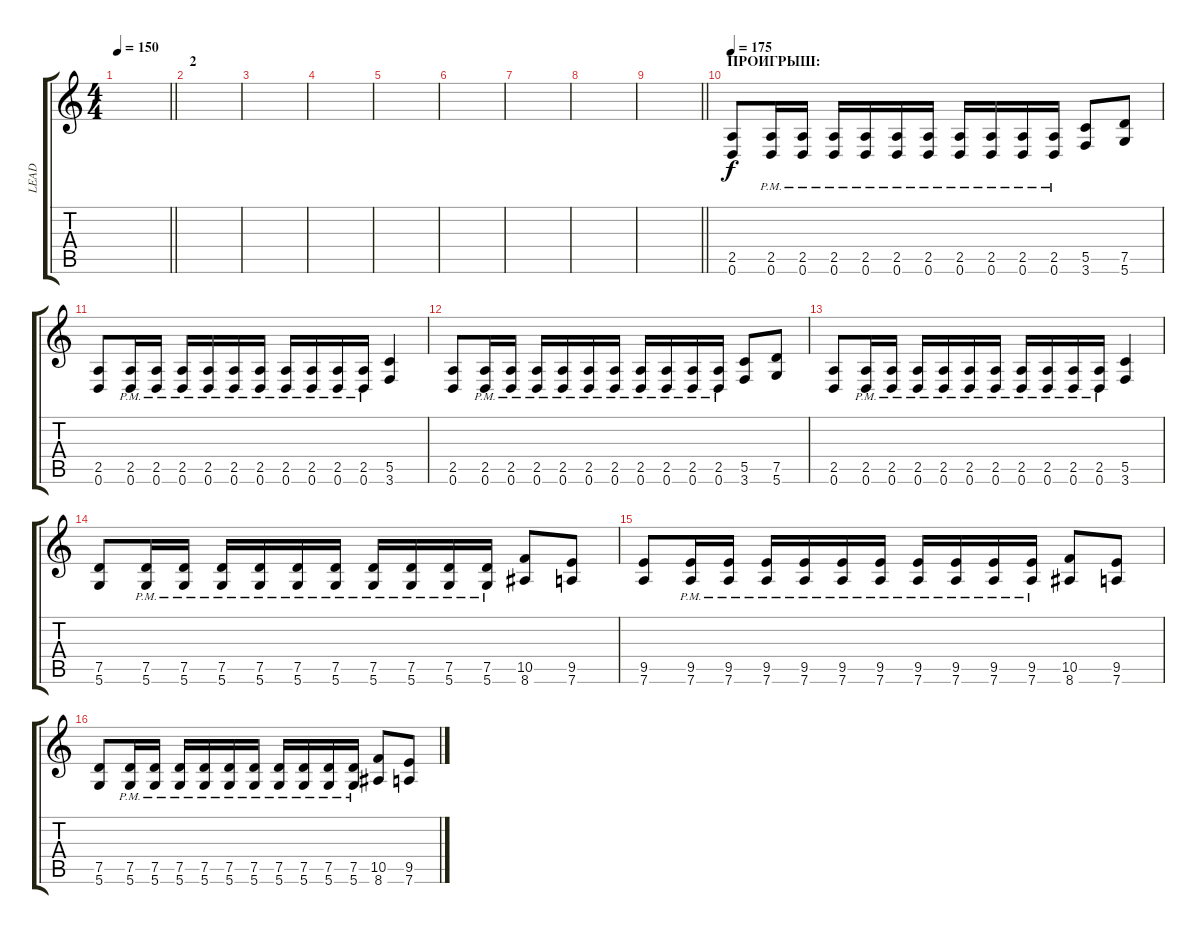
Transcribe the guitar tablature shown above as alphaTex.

\track ("LEAD" "LEAD") {instrument distortionguitar}
\staff {score tabs}
\tuning (D4 A3 F3 C3 G2 D2) {hide}
\ts (4 4)
\tempo 150
\clef g2
\barLineRight lightlight
\ks c
|
\section ("" "2")
|
|
|
|
|
|
|
\barLineRight lightlight
|
\section ("" "ПРОИГРЫШ:")
\tempo 175
(2.5 0.6).8 (2.5{pm} 0.6{pm}).16 (2.5{pm} 0.6{pm}).16 (2.5{pm} 0.6{pm}).16 (2.5{pm} 0.6{pm}).16 (2.5{pm} 0.6{pm}).16 (2.5{pm} 0.6{pm}).16 (2.5{pm} 0.6{pm}).16 (2.5{pm} 0.6{pm}).16 (2.5{pm} 0.6{pm}).16 (2.5{pm} 0.6{pm}).16 (5.5 3.6).8 (7.5 5.6).8 |
(2.5 0.6).8 (2.5{pm} 0.6{pm}).16 (2.5{pm} 0.6{pm}).16 (2.5{pm} 0.6{pm}).16 (2.5{pm} 0.6{pm}).16 (2.5{pm} 0.6{pm}).16 (2.5{pm} 0.6{pm}).16 (2.5{pm} 0.6{pm}).16 (2.5{pm} 0.6{pm}).16 (2.5{pm} 0.6{pm}).16 (2.5{pm} 0.6{pm}).16 (5.5 3.6).4 |
(2.5 0.6).8 (2.5{pm} 0.6{pm}).16 (2.5{pm} 0.6{pm}).16 (2.5{pm} 0.6{pm}).16 (2.5{pm} 0.6{pm}).16 (2.5{pm} 0.6{pm}).16 (2.5{pm} 0.6{pm}).16 (2.5{pm} 0.6{pm}).16 (2.5{pm} 0.6{pm}).16 (2.5{pm} 0.6{pm}).16 (2.5{pm} 0.6{pm}).16 (5.5 3.6).8 (7.5 5.6).8 |
(2.5 0.6).8 (2.5{pm} 0.6{pm}).16 (2.5{pm} 0.6{pm}).16 (2.5{pm} 0.6{pm}).16 (2.5{pm} 0.6{pm}).16 (2.5{pm} 0.6{pm}).16 (2.5{pm} 0.6{pm}).16 (2.5{pm} 0.6{pm}).16 (2.5{pm} 0.6{pm}).16 (2.5{pm} 0.6{pm}).16 (2.5{pm} 0.6{pm}).16 (5.5 3.6).4 |
(7.5 5.6).8 (7.5{pm} 5.6{pm}).16 (7.5{pm} 5.6{pm}).16 (7.5{pm} 5.6{pm}).16 (7.5{pm} 5.6{pm}).16 (7.5{pm} 5.6{pm}).16 (7.5{pm} 5.6{pm}).16 (7.5{pm} 5.6{pm}).16 (7.5{pm} 5.6{pm}).16 (7.5{pm} 5.6{pm}).16 (7.5{pm} 5.6{pm}).16 (10.5 8.6).8 (9.5 7.6).8 |
(9.5 7.6).8 (9.5{pm} 7.6{pm}).16 (9.5{pm} 7.6{pm}).16 (9.5{pm} 7.6{pm}).16 (9.5{pm} 7.6{pm}).16 (9.5{pm} 7.6{pm}).16 (9.5{pm} 7.6{pm}).16 (9.5{pm} 7.6{pm}).16 (9.5{pm} 7.6{pm}).16 (9.5{pm} 7.6{pm}).16 (9.5{pm} 7.6{pm}).16 (10.5 8.6).8 (9.5 7.6).8 |
(7.5 5.6).8 (7.5{pm} 5.6{pm}).16 (7.5{pm} 5.6{pm}).16 (7.5{pm} 5.6{pm}).16 (7.5{pm} 5.6{pm}).16 (7.5{pm} 5.6{pm}).16 (7.5{pm} 5.6{pm}).16 (7.5{pm} 5.6{pm}).16 (7.5{pm} 5.6{pm}).16 (7.5{pm} 5.6{pm}).16 (7.5{pm} 5.6{pm}).16 (10.5 8.6).8 (9.5 7.6).8
